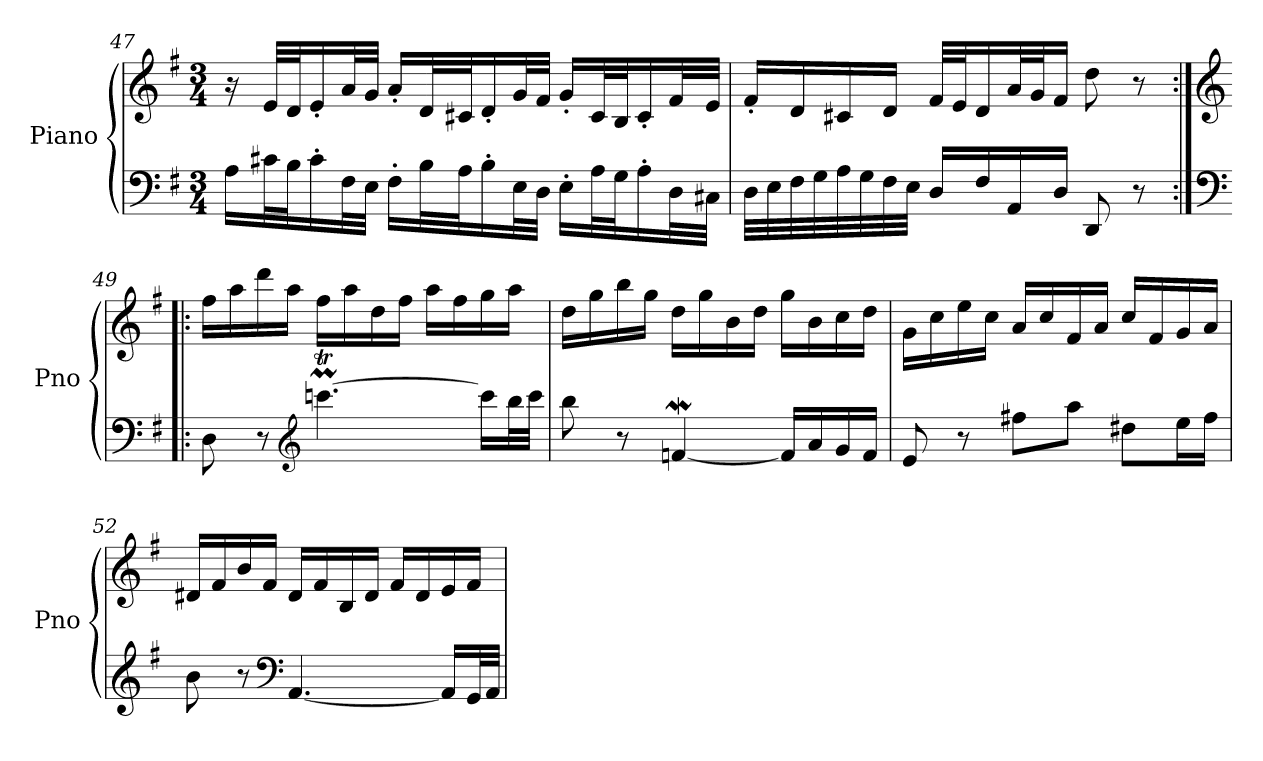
**kern	**kern
*part1	*part1
*staff2	*staff1
*I"Piano	*
*I'Pno	*
!!LO:LB:g=z
*clefF4	*clefG2
*k[f#]	*k[f#]
*M3/4	*M3/4
=47	=47
16A\LL	16r
32c#X\L	32e/LLL
32B\J	32d/J
16c#'\	16e'/
32F#\L	32a/L
32E\JJJ	32g/JJJ
16F#'\LL	16a'/LL
32B\L	32d/L
32A\J	32c#X/J
16B'\	16d'/
32E\L	32g/L
32D\JJJ	32f#/JJJ
16E'\LL	16g'/LL
32A\L	32c#/L
32G\J	32B/J
16A'\	16c#'/
32D\L	32f#/L
32C#X\JJJ	32e/JJJ
=48	=48
32D\LLL	16f#'/LL
32E\	.
32F#\	16d/
32G\	.
32A\	16c#X/
32G\	.
32F#\	16d/JJ
32E\JJJ	.
16D/LL	32f#/LLL
.	32e/J
16F#/	16d/
16AA/	32a/L
.	32g/J
16D/JJ	16f#/JJ
8DD/	8dd\
8r	8r
!!LO:PB:g=z
=49:|!|:	=49:|!|:
*clefF4	*clefG2
8D\	16ff#\LL
.	16aa\
8r	16ddd\
.	16aa\JJ
*clefG2	*
[4.cccnMT\	16ff#\LL
.	16aa\
.	16dd\
.	16ff#\JJ
.	16aa\LL
.	16ff#\
16ccc\LL]	16gg\
32bb\L	16aa\JJ
32ccc\JJJ	.
=50	=50
8bb\	16dd\LL
.	16gg\
8r	16bb\
.	16gg\JJ
[4fnw/	16dd\LL
.	16gg\
.	16b\
.	16dd\JJ
16f/LL]	16gg\LL
16a/	16b\
16g/	16cc\
16f/JJ	16dd\JJ
=51	=51
8e/	16g\LL
.	16cc\
8r	16ee\
.	16cc\JJ
8ff#X\L	16a/LL
.	16cc/
8aa\J	16f#/
.	16a/JJ
8dd#X\L	16cc/LL
.	16f#/
16ee\L	16g/
16ff#\JJ	16a/JJ
!!LO:PB:g=z
=52	=52
8b\	16d#X/LL
.	16f#/
8r	16b/
.	16f#/JJ
*clefF4	*
[4.AA/	16d#/LL
.	16f#/
.	16B/
.	16d#/JJ
.	16f#/LL
.	16d#/
16AA/LL]	16e/
32GG/L	16f#/JJ
32AA/JJJ	.
=	=
*-	*-
